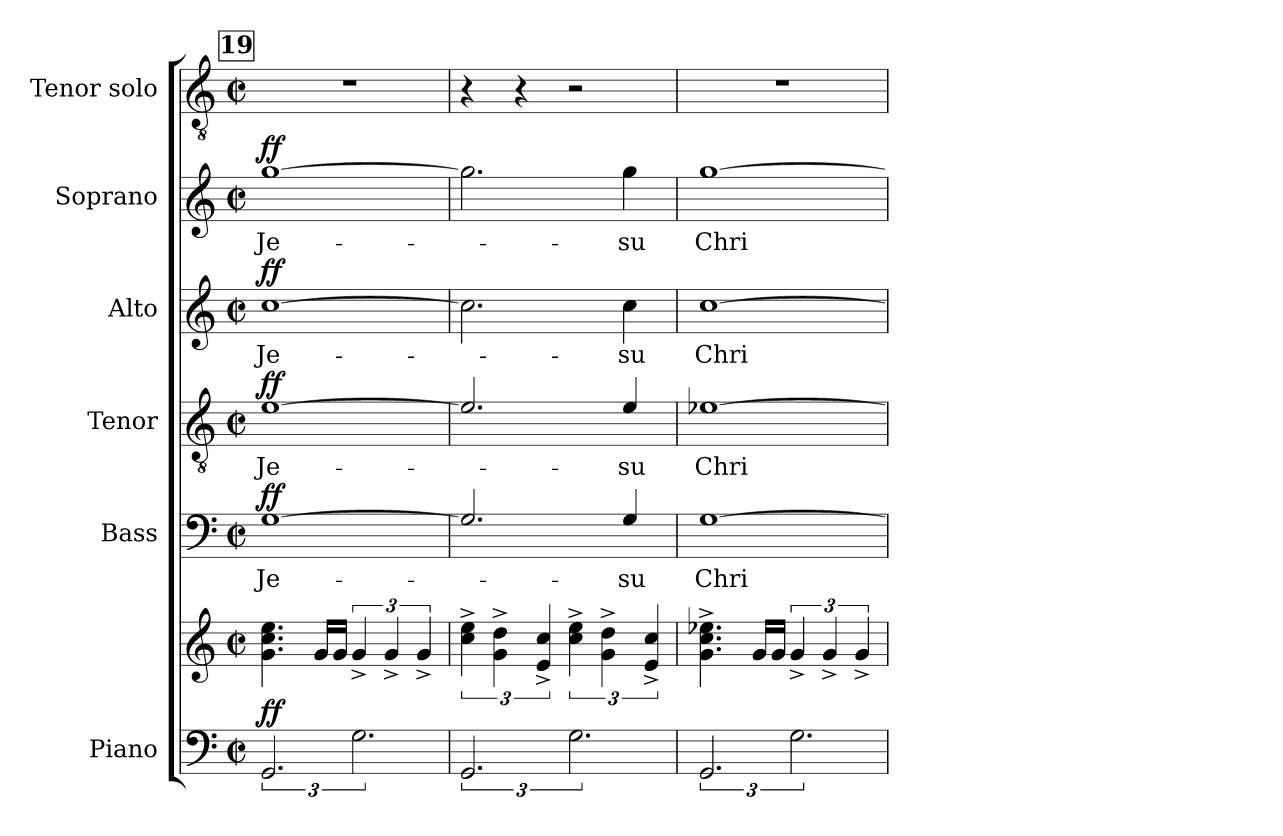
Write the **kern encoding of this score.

**kern	**kern	**dynam	**kern	**text	**dynam	**kern	**text	**dynam	**kern	**text	**dynam	**kern	**text	**dynam	**kern
*part6	*part6	*part6	*part5	*part5	*part5	*part4	*part4	*part4	*part3	*part3	*part3	*part2	*part2	*part2	*part1
*staff7	*staff6	*staff6/7	*staff5	*staff5	*staff5	*staff4	*staff4	*staff4	*staff3	*staff3	*staff3	*staff2	*staff2	*staff2	*staff1
*I"Piano	*	*	*I"Bass	*	*	*I"Tenor	*	*	*I"Alto	*	*	*I"Soprano	*	*	*I"Tenor solo
*I'Pno.	*	*	*I'B.	*	*	*I'T.	*	*	*I'A.	*	*	*I'S.	*	*	*I'T.s
*clefF4	*clefG2	*	*clefF4	*	*	*clefGv2	*	*	*clefG2	*	*	*clefG2	*	*	*clefGv2
*k[]	*k[]	*	*k[]	*	*	*k[]	*	*	*k[]	*	*	*k[]	*	*	*k[]
*M2/2	*M2/2	*	*M2/2	*	*	*M2/2	*	*	*M2/2	*	*	*M2/2	*	*	*M2/2
*met(c|)	*met(c|)	*	*met(c|)	*	*	*met(c|)	*	*	*met(c|)	*	*	*met(c|)	*	*	*met(c|)
!!LO:REH:place=s1:a:B:fs=14:t=19
=304	=304	=304	=304	=304	=304	=304	=304	=304	=304	=304	=304	=304	=304	=304	=304
!	!	!LO:DY:a=2	!	!LO:LY:b	!LO:DY:a	!	!LO:LY:b	!LO:DY:a	!	!LO:LY:b	!LO:DY:a	!	!LO:LY:b	!LO:DY:a	!
3.GG	4.g\ 4.cc\ 4.ee\	ff	[1G	Je-	ff	[1e	Je-	ff	[1cc	Je-	ff	[1gg	Je-	ff	1r
.	16g/LL	.	.	.	.	.	.	.	.	.	.	.	.	.	.
.	16g/JJ	.	.	.	.	.	.	.	.	.	.	.	.	.	.
3.G	6g^/	.	.	.	.	.	.	.	.	.	.	.	.	.	.
.	6g^/	.	.	.	.	.	.	.	.	.	.	.	.	.	.
.	6g^/	.	.	.	.	.	.	.	.	.	.	.	.	.	.
=305	=305	=305	=305	=305	=305	=305	=305	=305	=305	=305	=305	=305	=305	=305	=305
3.GG	6cc\^ 6ee\^	.	2.G/]	.	.	2.e/]	.	.	2.cc\]	.	.	2.gg\]	.	.	4r
.	6g\^ 6dd\^	.	.	.	.	.	.	.	.	.	.	.	.	.	.
.	.	.	.	.	.	.	.	.	.	.	.	.	.	.	4r
.	6e/^ 6cc/^	.	.	.	.	.	.	.	.	.	.	.	.	.	.
3.G	6cc\^ 6ee\^	.	.	.	.	.	.	.	.	.	.	.	.	.	2r
.	6g\^ 6dd\^	.	.	.	.	.	.	.	.	.	.	.	.	.	.
!	!	!	!	!LO:LY:b	!	!	!LO:LY:b	!	!	!LO:LY:b	!	!	!LO:LY:b	!	!
.	.	.	4G/	-su	.	4e/	-su	.	4cc\	-su	.	4gg\	-su	.	.
.	6e/^ 6cc/^	.	.	.	.	.	.	.	.	.	.	.	.	.	.
=306	=306	=306	=306	=306	=306	=306	=306	=306	=306	=306	=306	=306	=306	=306	=306
!	!	!	!	!LO:LY:b	!	!	!LO:LY:b	!	!	!LO:LY:b	!	!	!LO:LY:b	!	!
3.GG	4.g\^ 4.cc\^ 4.ee-X\^	.	[1G	Chri-	.	[1e-X	Chri-	.	[1cc	Chri-	.	[1gg	Chri-	.	1r
.	16g/LL	.	.	.	.	.	.	.	.	.	.	.	.	.	.
.	16g/JJ	.	.	.	.	.	.	.	.	.	.	.	.	.	.
3.G	6g^/	.	.	.	.	.	.	.	.	.	.	.	.	.	.
.	6g^/	.	.	.	.	.	.	.	.	.	.	.	.	.	.
.	6g^/	.	.	.	.	.	.	.	.	.	.	.	.	.	.
=	=	=	=	=	=	=	=	=	=	=	=	=	=	=	=
*-	*-	*-	*-	*-	*-	*-	*-	*-	*-	*-	*-	*-	*-	*-	*-
